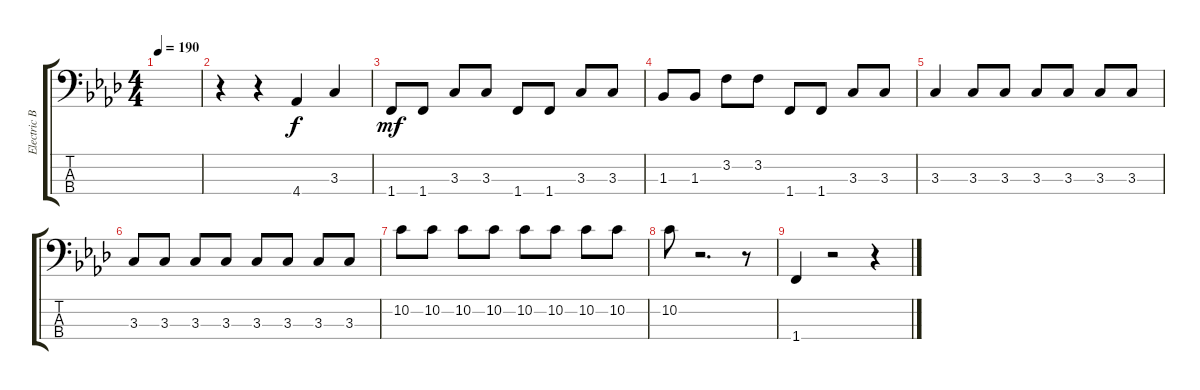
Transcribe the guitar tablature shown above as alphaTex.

\track ("Electric Bass" "Electric B") {instrument electricbassfinger}
\staff {score tabs}
\tuning (G2 D2 A1 E1) {hide}
\ts (4 4)
\tempo 190
\clef f4
\ks fminor
|
r.4 r.4 4.4.4 3.3.4 |
1.4.8{dy mf} 1.4.8 3.3.8 3.3.8 1.4.8 1.4.8 3.3.8 3.3.8 |
1.3.8 1.3.8 3.2.8 3.2.8 1.4.8 1.4.8 3.3.8 3.3.8 |
3.3.4 3.3.8 3.3.8 3.3.8 3.3.8 3.3.8 3.3.8 |
3.3.8 3.3.8 3.3.8 3.3.8 3.3.8 3.3.8 3.3.8 3.3.8 |
10.2.8 10.2.8 10.2.8 10.2.8 10.2.8 10.2.8 10.2.8 10.2.8 |
10.2.8 r.2{d} r.8 |
1.4.4 r.2 r.4
